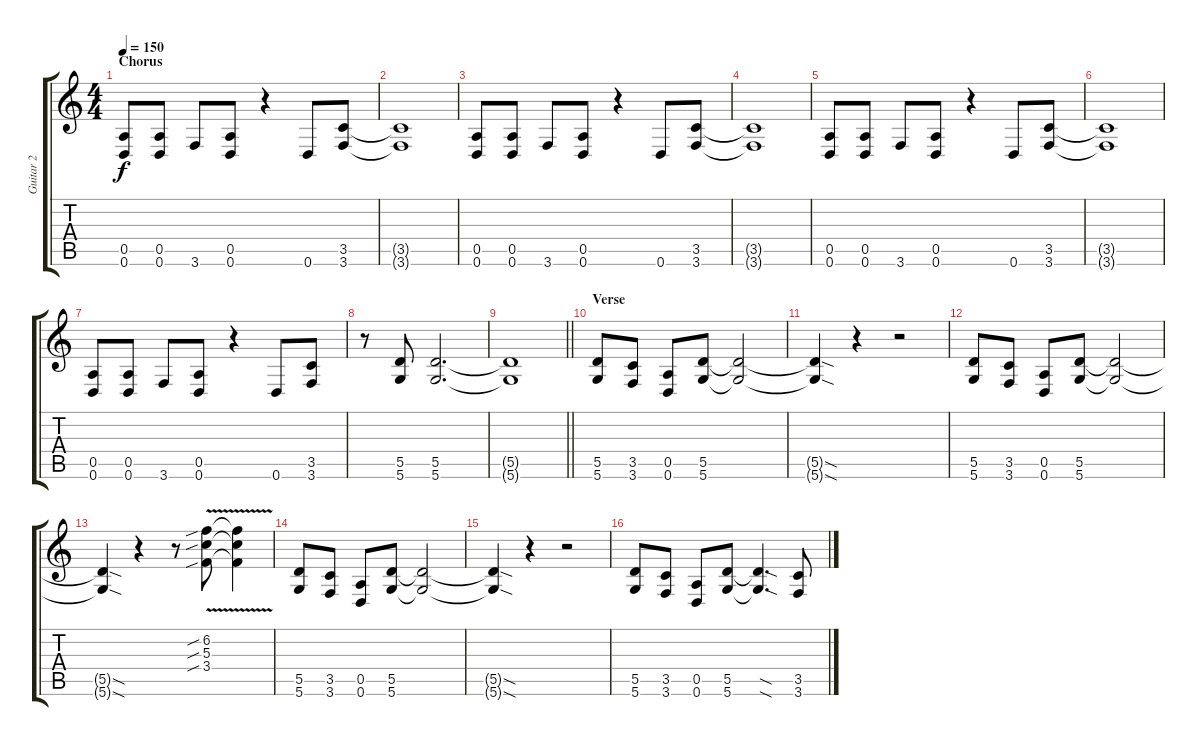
\track ("Guitar 2" "Guitar 2") {instrument overdrivenguitar}
\staff {score tabs}
\tuning (E4 B3 G3 D3 A2 D2) {hide}
\ts (4 4)
\section ("" "Chorus")
\tempo 150
\clef g2
\ks c
(0.5 0.6).8{dy f} (0.5 0.6).8 3.6.8 (0.5 0.6).8 r.4 0.6.8 (3.5 3.6).8 |
(3.5{t} 3.6{t}).1 |
(0.5 0.6).8 (0.5 0.6).8 3.6.8 (0.5 0.6).8 r.4 0.6.8 (3.5 3.6).8 |
(3.5{t} 3.6{t}).1 |
(0.5 0.6).8 (0.5 0.6).8 3.6.8 (0.5 0.6).8 r.4 0.6.8 (3.5 3.6).8 |
(3.5{t} 3.6{t}).1 |
(0.5 0.6).8 (0.5 0.6).8 3.6.8 (0.5 0.6).8 r.4 0.6.8 (3.5 3.6).8 |
r.8 (5.5 5.6).8 (5.5 5.6).2{d} |
\barLineRight lightlight
(5.5{t} 5.6{t}).1 |
\section ("" "Verse")
(5.5 5.6).8 (3.5 3.6).8 (0.5 0.6).8 (5.5 5.6).8 (5.5{t} 5.6{t}).2 |
(5.5{sod t} 5.6{sod t}).4 r.4 r.2 |
(5.5 5.6).8 (3.5 3.6).8 (0.5 0.6).8 (5.5 5.6).8 (5.5{t} 5.6{t}).2 |
(5.5{sod t} 5.6{sod t}).4 r.4 r.8 (6.2{v sib} 5.3{v sib} 3.4{v sib}).8 (6.2{t} 5.3{t} 3.4{t}).4 |
(5.5 5.6).8 (3.5 3.6).8 (0.5 0.6).8 (5.5 5.6).8 (5.5{t} 5.6{t}).2 |
(5.5{sod t} 5.6{sod t}).4 r.4 r.2 |
(5.5 5.6).8 (3.5 3.6).8 (0.5 0.6).8 (5.5 5.6).8 (5.5{sod t} 5.6{sod t}).4{d} (3.5 3.6).8
